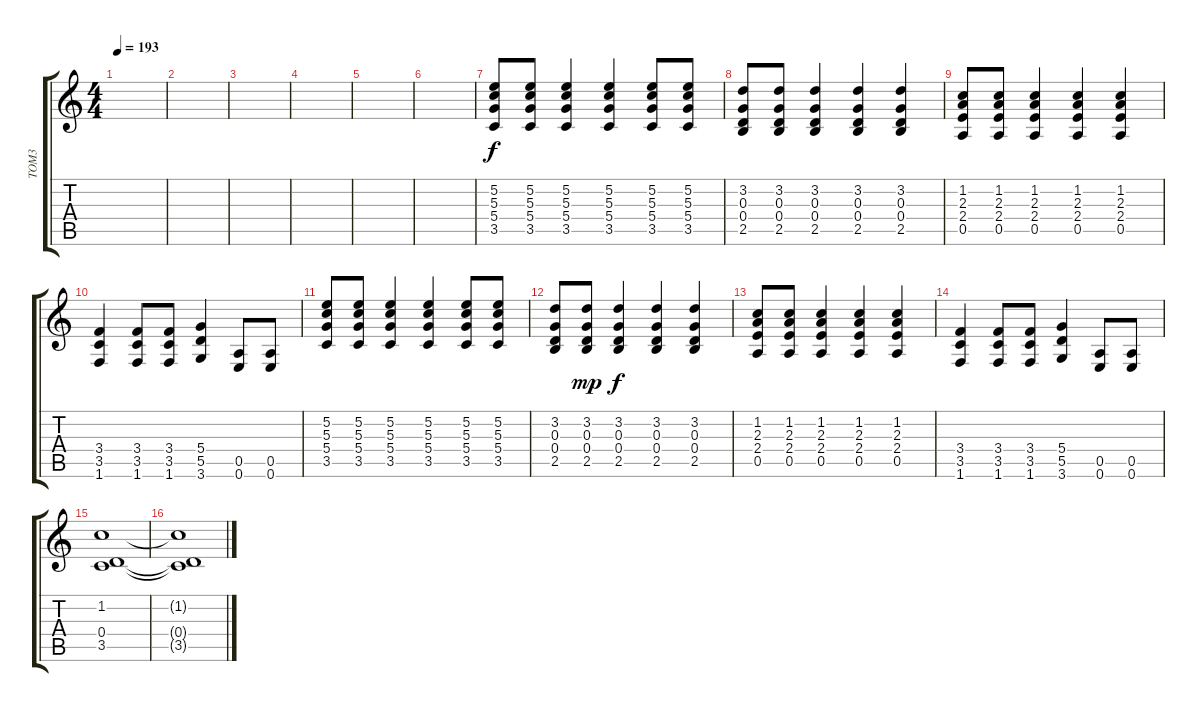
\track ("TOM3" "TOM3") {instrument distortionguitar}
\staff {score tabs}
\tuning (E4 B3 G3 D3 A2 E2) {hide}
\ts (4 4)
\tempo 193
\clef g2
\ks c
|
|
|
|
|
|
(5.2 5.3 5.4 3.5).8 (5.2 5.3 5.4 3.5).8 (5.2 5.3 5.4 3.5).4 (5.2 5.3 5.4 3.5).4 (5.2 5.3 5.4 3.5).8 (5.2 5.3 5.4 3.5).8 |
(3.2 0.3 0.4 2.5).8 (3.2 0.3 0.4 2.5).8 (3.2 0.3 0.4 2.5).4 (3.2 0.3 0.4 2.5).4 (3.2 0.3 0.4 2.5).4 |
(1.2 2.3 2.4 0.5).8 (1.2 2.3 2.4 0.5).8 (1.2 2.3 2.4 0.5).4 (1.2 2.3 2.4 0.5).4 (1.2 2.3 2.4 0.5).4 |
(3.4 3.5 1.6).4 (3.4 3.5 1.6).8 (3.4 3.5 1.6).8 (5.4 5.5 3.6).4 (0.5 0.6).8 (0.5 0.6).8 |
(5.2 5.3 5.4 3.5).8 (5.2 5.3 5.4 3.5).8 (5.2 5.3 5.4 3.5).4 (5.2 5.3 5.4 3.5).4 (5.2 5.3 5.4 3.5).8 (5.2 5.3 5.4 3.5).8 |
(3.2 0.3 0.4 2.5).8 (3.2 0.3 0.4 2.5).8{dy mp} (3.2 0.3 0.4 2.5).4{dy f} (3.2 0.3 0.4 2.5).4 (3.2 0.3 0.4 2.5).4 |
(1.2 2.3 2.4 0.5).8 (1.2 2.3 2.4 0.5).8 (1.2 2.3 2.4 0.5).4 (1.2 2.3 2.4 0.5).4 (1.2 2.3 2.4 0.5).4 |
(3.4 3.5 1.6).4 (3.4 3.5 1.6).8 (3.4 3.5 1.6).8 (5.4 5.5 3.6).4 (0.5 0.6).8 (0.5 0.6).8 |
(1.2 0.4 3.5).1 |
(1.2{t} 0.4{t} 3.5{t}).1
